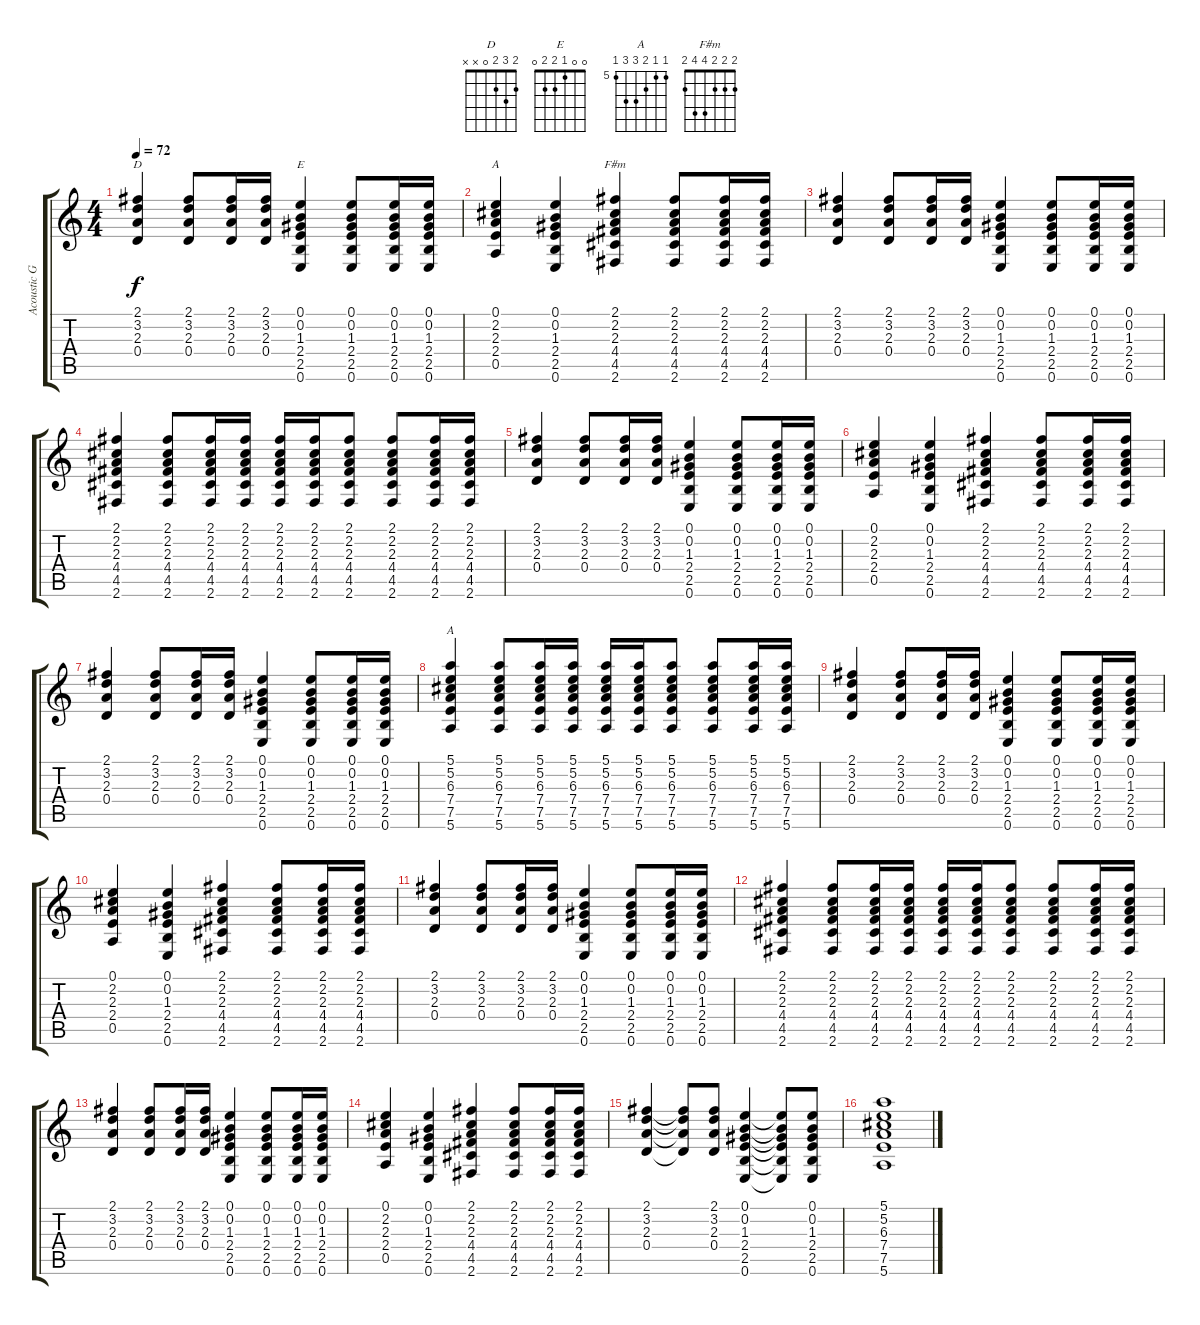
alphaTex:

\track ("Acoustic Guitar Chord" "Acoustic G") {instrument acousticguitarsteel}
\staff {score tabs}
\tuning (E4 B3 G3 D3 A2 E2) {hide}
\chord ("D" 2 3 2 0 x x)
\chord ("E" 0 0 1 2 2 0)
\chord ("A" 0 2 2 2 0 x)
\chord ("F#m" 2 2 2 4 4 2)
\chord ("A" 5 5 6 7 7 5) {firstfret 5}
\ts (4 4)
\tempo 72
\clef g2
\ks c
(2.1 3.2 2.3 0.4).4{ch "D" dy f} (2.1 3.2 2.3 0.4).8 (2.1 3.2 2.3 0.4).16 (2.1 3.2 2.3 0.4).16 (0.1 0.2 1.3 2.4 2.5 0.6).4{ch "E"} (0.1 0.2 1.3 2.4 2.5 0.6).8 (0.1 0.2 1.3 2.4 2.5 0.6).16 (0.1 0.2 1.3 2.4 2.5 0.6).16 |
(0.1 2.2 2.3 2.4 0.5).4{ch "A"} (0.1 0.2 1.3 2.4 2.5 0.6).4 (2.1 2.2 2.3 4.4 4.5 2.6).4{ch "F#m"} (2.1 2.2 2.3 4.4 4.5 2.6).8 (2.1 2.2 2.3 4.4 4.5 2.6).16 (2.1 2.2 2.3 4.4 4.5 2.6).16 |
(2.1 3.2 2.3 0.4).4 (2.1 3.2 2.3 0.4).8 (2.1 3.2 2.3 0.4).16 (2.1 3.2 2.3 0.4).16 (0.1 0.2 1.3 2.4 2.5 0.6).4 (0.1 0.2 1.3 2.4 2.5 0.6).8 (0.1 0.2 1.3 2.4 2.5 0.6).16 (0.1 0.2 1.3 2.4 2.5 0.6).16 |
(2.1 2.2 2.3 4.4 4.5 2.6).4 (2.1 2.2 2.3 4.4 4.5 2.6).8 (2.1 2.2 2.3 4.4 4.5 2.6).16 (2.1 2.2 2.3 4.4 4.5 2.6).16 (2.1 2.2 2.3 4.4 4.5 2.6).16 (2.1 2.2 2.3 4.4 4.5 2.6).16 (2.1 2.2 2.3 4.4 4.5 2.6).8 (2.1 2.2 2.3 4.4 4.5 2.6).8 (2.1 2.2 2.3 4.4 4.5 2.6).16 (2.1 2.2 2.3 4.4 4.5 2.6).16 |
(2.1 3.2 2.3 0.4).4 (2.1 3.2 2.3 0.4).8 (2.1 3.2 2.3 0.4).16 (2.1 3.2 2.3 0.4).16 (0.1 0.2 1.3 2.4 2.5 0.6).4 (0.1 0.2 1.3 2.4 2.5 0.6).8 (0.1 0.2 1.3 2.4 2.5 0.6).16 (0.1 0.2 1.3 2.4 2.5 0.6).16 |
(0.1 2.2 2.3 2.4 0.5).4 (0.1 0.2 1.3 2.4 2.5 0.6).4 (2.1 2.2 2.3 4.4 4.5 2.6).4 (2.1 2.2 2.3 4.4 4.5 2.6).8 (2.1 2.2 2.3 4.4 4.5 2.6).16 (2.1 2.2 2.3 4.4 4.5 2.6).16 |
(2.1 3.2 2.3 0.4).4 (2.1 3.2 2.3 0.4).8 (2.1 3.2 2.3 0.4).16 (2.1 3.2 2.3 0.4).16 (0.1 0.2 1.3 2.4 2.5 0.6).4 (0.1 0.2 1.3 2.4 2.5 0.6).8 (0.1 0.2 1.3 2.4 2.5 0.6).16 (0.1 0.2 1.3 2.4 2.5 0.6).16 |
(5.1 5.2 6.3 7.4 7.5 5.6).4{ch "A"} (5.1 5.2 6.3 7.4 7.5 5.6).8 (5.1 5.2 6.3 7.4 7.5 5.6).16 (5.1 5.2 6.3 7.4 7.5 5.6).16 (5.1 5.2 6.3 7.4 7.5 5.6).16 (5.1 5.2 6.3 7.4 7.5 5.6).16 (5.1 5.2 6.3 7.4 7.5 5.6).8 (5.1 5.2 6.3 7.4 7.5 5.6).8 (5.1 5.2 6.3 7.4 7.5 5.6).16 (5.1 5.2 6.3 7.4 7.5 5.6).16 |
(2.1 3.2 2.3 0.4).4 (2.1 3.2 2.3 0.4).8 (2.1 3.2 2.3 0.4).16 (2.1 3.2 2.3 0.4).16 (0.1 0.2 1.3 2.4 2.5 0.6).4 (0.1 0.2 1.3 2.4 2.5 0.6).8 (0.1 0.2 1.3 2.4 2.5 0.6).16 (0.1 0.2 1.3 2.4 2.5 0.6).16 |
(0.1 2.2 2.3 2.4 0.5).4 (0.1 0.2 1.3 2.4 2.5 0.6).4 (2.1 2.2 2.3 4.4 4.5 2.6).4 (2.1 2.2 2.3 4.4 4.5 2.6).8 (2.1 2.2 2.3 4.4 4.5 2.6).16 (2.1 2.2 2.3 4.4 4.5 2.6).16 |
(2.1 3.2 2.3 0.4).4 (2.1 3.2 2.3 0.4).8 (2.1 3.2 2.3 0.4).16 (2.1 3.2 2.3 0.4).16 (0.1 0.2 1.3 2.4 2.5 0.6).4 (0.1 0.2 1.3 2.4 2.5 0.6).8 (0.1 0.2 1.3 2.4 2.5 0.6).16 (0.1 0.2 1.3 2.4 2.5 0.6).16 |
(2.1 2.2 2.3 4.4 4.5 2.6).4 (2.1 2.2 2.3 4.4 4.5 2.6).8 (2.1 2.2 2.3 4.4 4.5 2.6).16 (2.1 2.2 2.3 4.4 4.5 2.6).16 (2.1 2.2 2.3 4.4 4.5 2.6).16 (2.1 2.2 2.3 4.4 4.5 2.6).16 (2.1 2.2 2.3 4.4 4.5 2.6).8 (2.1 2.2 2.3 4.4 4.5 2.6).8 (2.1 2.2 2.3 4.4 4.5 2.6).16 (2.1 2.2 2.3 4.4 4.5 2.6).16 |
(2.1 3.2 2.3 0.4).4 (2.1 3.2 2.3 0.4).8 (2.1 3.2 2.3 0.4).16 (2.1 3.2 2.3 0.4).16 (0.1 0.2 1.3 2.4 2.5 0.6).4 (0.1 0.2 1.3 2.4 2.5 0.6).8 (0.1 0.2 1.3 2.4 2.5 0.6).16 (0.1 0.2 1.3 2.4 2.5 0.6).16 |
(0.1 2.2 2.3 2.4 0.5).4 (0.1 0.2 1.3 2.4 2.5 0.6).4 (2.1 2.2 2.3 4.4 4.5 2.6).4 (2.1 2.2 2.3 4.4 4.5 2.6).8 (2.1 2.2 2.3 4.4 4.5 2.6).16 (2.1 2.2 2.3 4.4 4.5 2.6).16 |
(2.1 3.2 2.3 0.4).4 (2.1{t} 3.2{t} 2.3{t} 0.4{t}).8 (2.1 3.2 2.3 0.4).8 (0.1 0.2 1.3 2.4 2.5 0.6).4 (0.1{t} 0.2{t} 1.3{t} 2.4{t} 2.5{t} 0.6{t}).8 (0.1 0.2 1.3 2.4 2.5 0.6).8 |
(5.1 5.2 6.3 7.4 7.5 5.6).1
